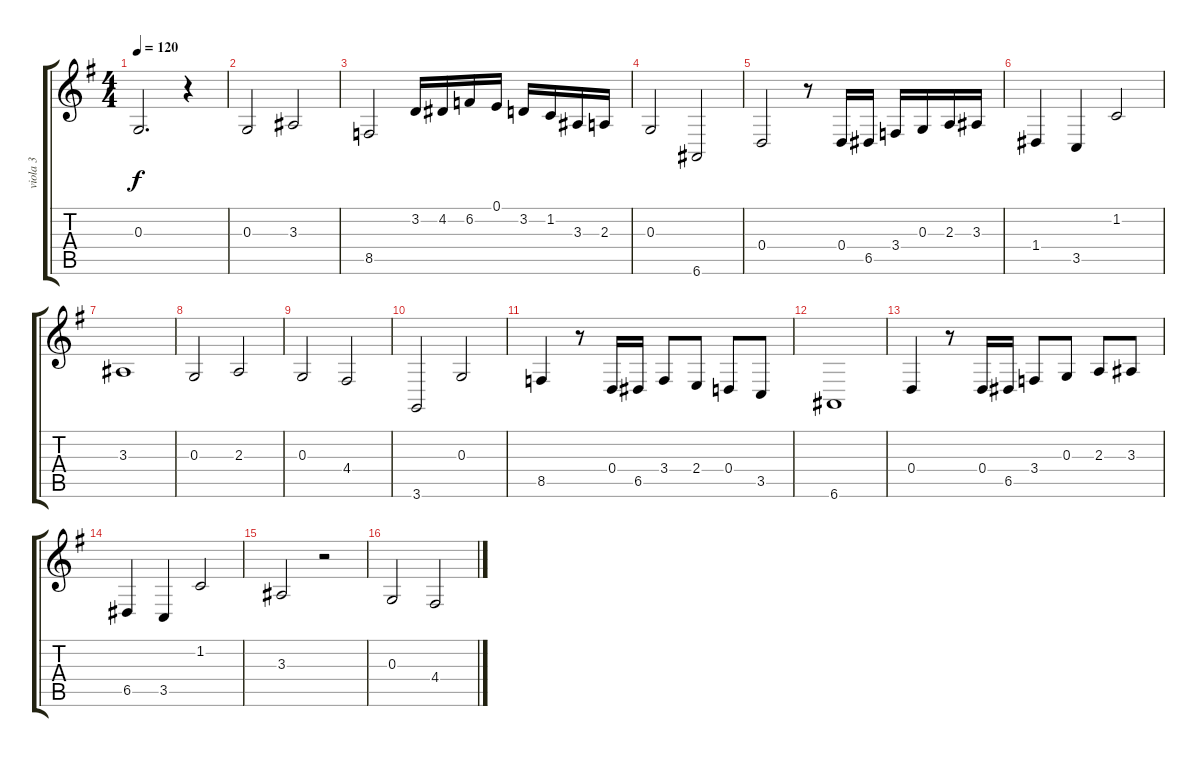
\track ("viola 3" "viola 3") {instrument violin}
\staff {score tabs}
\tuning (E4 B3 G3 D3 A2 E2) {hide}
\ts (4 4)
\tempo 120
\clef g2
\ks g
0.3.2{d dy f} r.4 |
0.3.2 3.3.2 |
8.5.2 3.2.16 4.2.16 6.2.16 0.1.16 3.2.16 1.2.16 3.3.16 2.3.16 |
0.3.2 6.6.2 |
0.4.2 r.8 0.4.16 6.5.16 3.4.16 0.3.16 2.3.16 3.3.16 |
1.4.4 3.5.4 1.2.2 |
3.3.1 |
0.3.2 2.3.2 |
0.3.2 4.4.2 |
3.6.2 0.3.2 |
8.5.4 r.8 0.4.16 6.5.16 3.4.8 2.4.8 0.4.8 3.5.8 |
6.6.1 |
0.4.4 r.8 0.4.16 6.5.16 3.4.8 0.3.8 2.3.8 3.3.8 |
6.5.4 3.5.4 1.2.2 |
3.3.2 r.2 |
0.3.2 4.4.2
